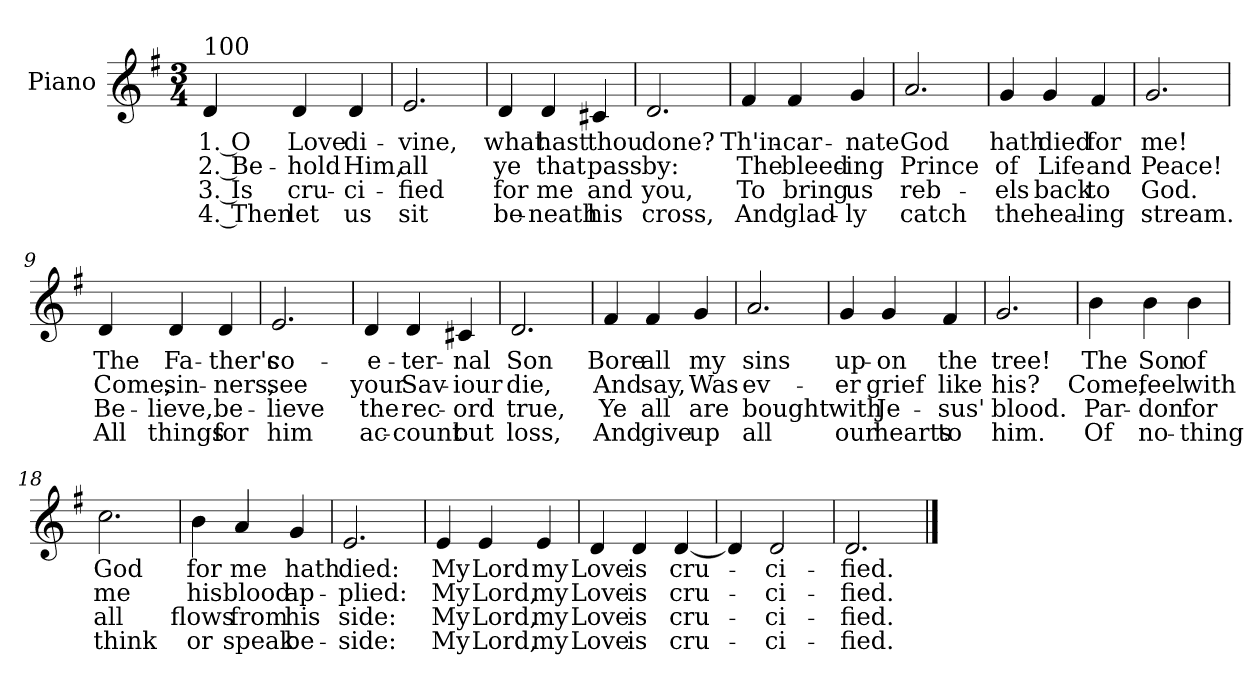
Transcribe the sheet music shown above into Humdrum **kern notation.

**kern	**text	**text	**text	**text
*part1	*part1	*part1	*part1	*part1
*staff1	*staff1	*staff1	*staff1	*staff1
*I"Piano	*	*	*	*
*I'Pno	*	*	*	*
*clefG2	*	*	*	*
*k[f#]	*	*	*	*
*G:	*	*	*	*
*M3/4	*	*	*	*
=1	=1	=1	=1	=1
!LO:TX:a:t=100	!	!	!	!
4d/	1. O	2. Be-	3. Is	4. Then
4d/	Love	-hold	cru-	let
4d/	di-	Him,	-ci-	us
=2	=2	=2	=2	=2
2.e/	-vine,	all	-fied	sit
=3	=3	=3	=3	=3
4d/	what	ye	for	be-
4d/	hast	that	me	-neath
4c#X/	thou	pass	and	his
=4	=4	=4	=4	=4
2.d/	done?	by:	you,	cross,
=5	=5	=5	=5	=5
4f#/	Th'in-	The	To	And
4f#/	-car-	bleed-	bring	glad-
4g/	-nate	-ing	us	-ly
=6	=6	=6	=6	=6
2.a/	God	Prince	reb-	catch
=7	=7	=7	=7	=7
4g/	hath	of	-els	the
4g/	died	Life	back	heal-
4f#/	for	and	to	-ing
=8	=8	=8	=8	=8
2.g/	me!	Peace!	God.	stream.
!!LO:LB:g=z
=9	=9	=9	=9	=9
4d/	The	Come,	Be-	All
4d/	Fa-	sin-	-lieve,	things
4d/	-ther's	-ners,	be-	for
=10	=10	=10	=10	=10
2.e/	co-	see	-lieve	him
=11	=11	=11	=11	=11
4d/	-e-	your	the	ac-
4d/	-ter-	Sav-	rec-	-count
4c#X/	-nal	-iour	-ord	but
=12	=12	=12	=12	=12
2.d/	Son	die,	true,	loss,
=13	=13	=13	=13	=13
4f#/	Bore	And	Ye	And
4f#/	all	say,	all	give
4g/	my	Was	are	up
=14	=14	=14	=14	=14
2.a/	sins	ev-	bought	all
=15	=15	=15	=15	=15
4g/	up-	-er	with	our
4g/	-on	grief	Je-	hearts
4f#/	the	like	-sus'	to
=16	=16	=16	=16	=16
2.g/	tree!	his?	blood.	him.
!!LO:LB:g=z
=17	=17	=17	=17	=17
4b\	The	Come,	Par-	Of
4b\	Son	feel	-don	no-
4b\	of	with	for	-thing
=18	=18	=18	=18	=18
2.cc\	God	me	all	think
=19	=19	=19	=19	=19
4b\	for	his	flows	or
4a/	me	blood	from	speak
4g/	hath	ap-	his	be-
=20	=20	=20	=20	=20
2.e/	died:	-plied:	side:	-side:
=21	=21	=21	=21	=21
4e/	My	My	My	My
4e/	Lord	Lord,	Lord,	Lord,
4e/	my	my	my	my
=22	=22	=22	=22	=22
4d/	Love	Love	Love	Love
4d/	is	is	is	is
[4d/	cru-	cru-	cru-	cru-
=23	=23	=23	=23	=23
4d/]	.	.	.	.
2d/	-ci-	-ci-	-ci-	-ci-
=24	=24	=24	=24	=24
2.d/	-fied.	-fied.	-fied.	-fied.
==	==	==	==	==
*-	*-	*-	*-	*-
